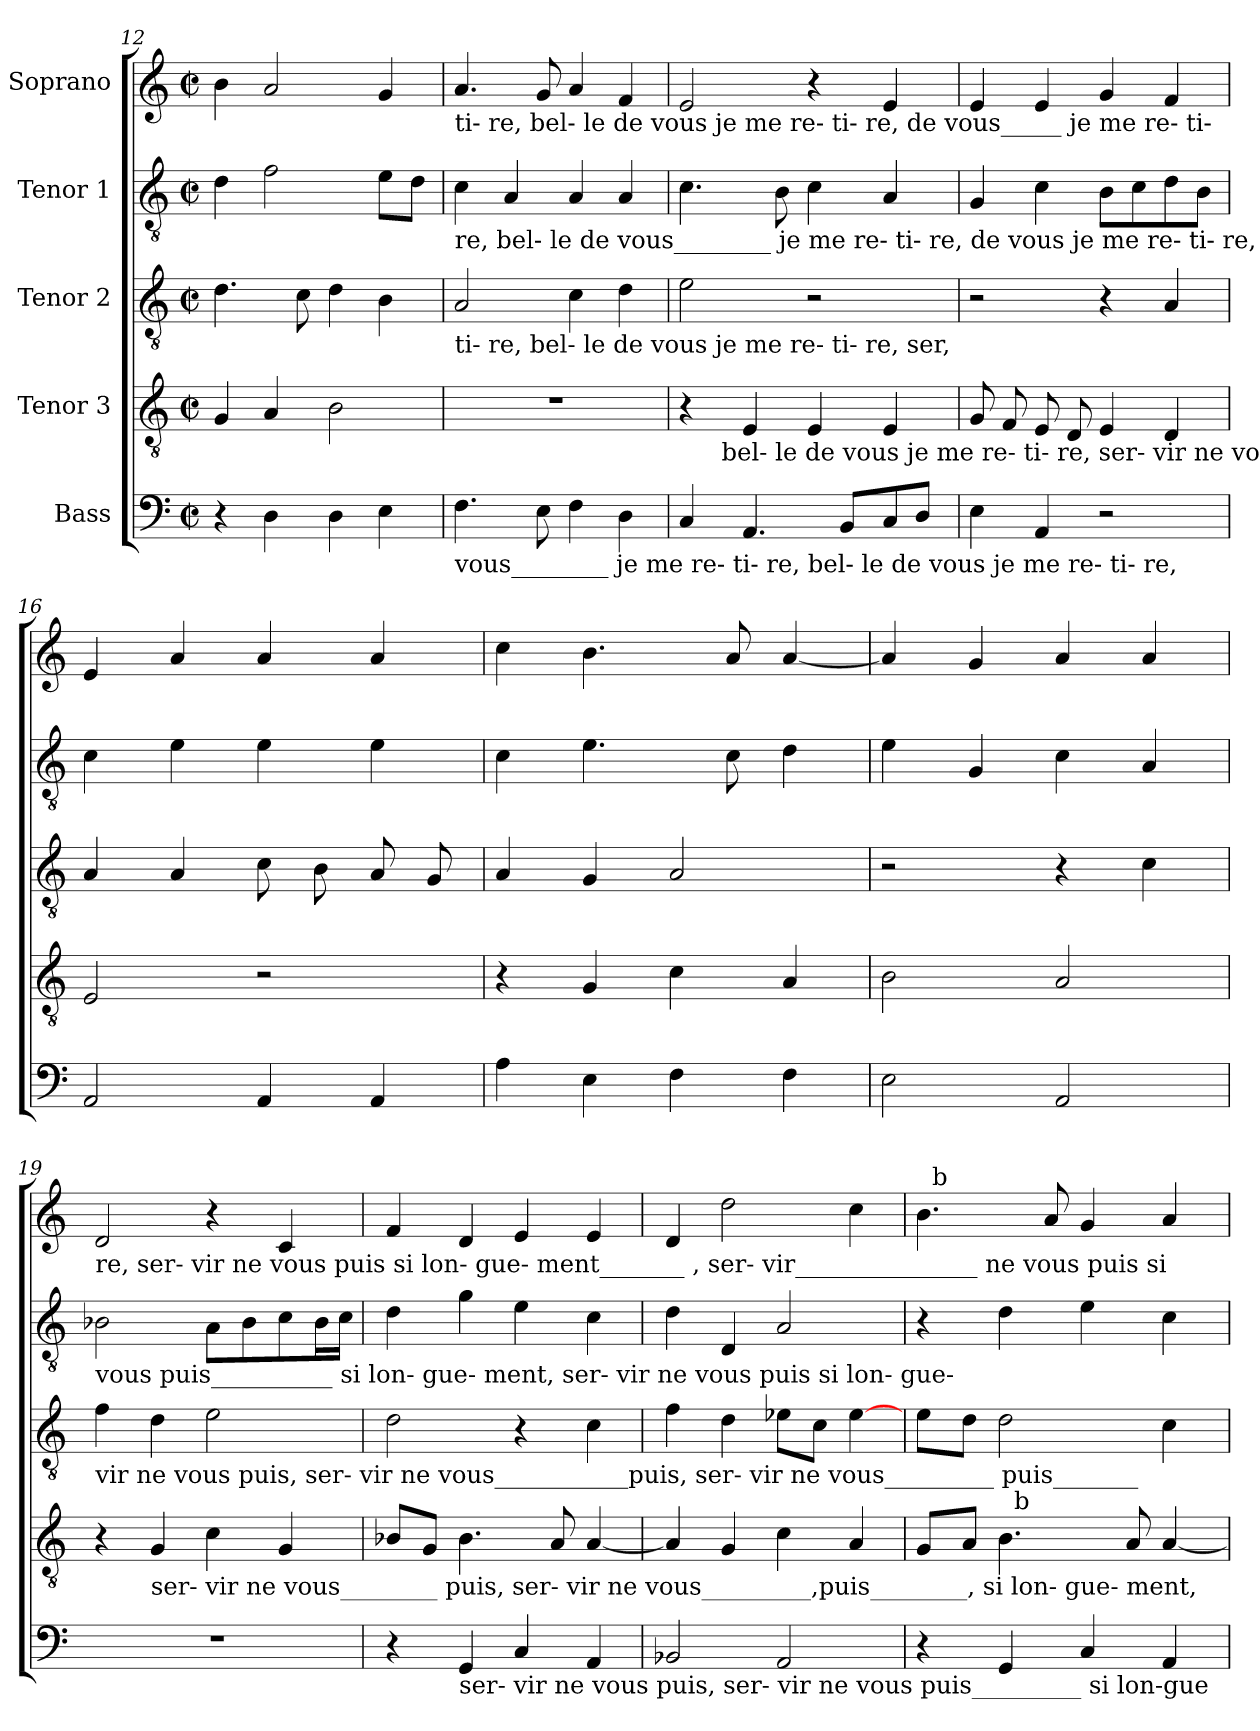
**kern	**kern	**kern	**kern	**kern
*part5	*part4	*part3	*part2	*part1
*staff5	*staff4	*staff3	*staff2	*staff1
*I"Bass	*I"Tenor 3	*I"Tenor 2	*I"Tenor 1	*I"Soprano
*clefF4	*clefGv2	*clefGv2	*clefGv2	*clefG2
*k[]	*k[]	*k[]	*k[]	*k[]
*C:	*C:	*C:	*C:	*C:
*M2/2	*M2/2	*M2/2	*M2/2	*M2/2
*met(c|)	*met(c|)	*met(c|)	*met(c|)	*met(c|)
=12	=12	=12	=12	=12
4r	4G/	4.d\	4d\	4b\
4D\	4A/	.	2f\	2a/
.	.	8c\	.	.
4D\	2B\	4d\	.	.
4E\	.	4B\	8e\L	4g/
.	.	.	8d\J	.
!!LO:PB:g=z
=13	=13	=13	=13	=13
!	!	!	!	!LO:TX:b:t=ti-                                  re,                      bel-     le      de    vous   je       me     re-    ti-     re,      de    vous_____  je                 me     re-    ti-
!	!	!	!LO:TX:b:t=re,     bel-   le      de     vous________     je        me    re-     ti-               re,     de    vous   je       me    re-              ti-       re,     ser-  vir      ne	!
!	!	!LO:TX:b:t=ti-                                  re,                                                              bel-   le     de vous je me re-   ti-              re,                                          ser,	!	!
!LO:TX:b:t=vous________   je         me     re-                       ti-      re,                         bel-           le      de     vous   je      me   re-       ti-               re,	!	!	!	!
4.F\	1r	2A/	4c\	4.a/
.	.	.	4A/	.
8E\	.	.	.	8g/
4F\	.	4c\	4A/	4a/
4D\	.	4d\	4A/	4f/
=14	=14	=14	=14	=14
*	*^	*	*	*
4C/	4r	8.ryy	2e\	4.c\	2e/
!	!	!LO:TX:b:t=bel-  le     de     vous je me re- ti-             re,                                           ser-  vir     ne      vous           puis	!	!	!
.	.	2ryy	.	.	.
4.AA/	4E/	.	.	.	.
.	.	.	.	8B\	.
.	4E/	.	2r	4c\	4r
8BB/L	.	.	.	.	.
.	.	4ryy	.	.	.
8C/	4E/	.	.	4A/	4e/
8D/J	.	.	.	.	.
.	.	16ryy	.	.	.
*	*v	*v	*	*	*
=15	=15	=15	=15	=15
4E\	8G/	2r	4G/	4e/
.	8F/	.	.	.
4AA/	8E/	.	4c\	4e/
.	8D/	.	.	.
2r	4E/	4r	8B\L	4g/
.	.	.	8c\	.
.	4D/	4A/	8d\	4f/
.	.	.	8B\J	.
=16	=16	=16	=16	=16
2AA/	2E/	4A/	4c\	4e/
.	.	4A/	4e\	4a/
4AA/	2r	8c\	4e\	4a/
.	.	8B\	.	.
4AA/	.	8A/	4e\	4a/
.	.	8G/	.	.
=17	=17	=17	=17	=17
4A\	4r	4A/	4c\	4cc\
4E\	4G/	4G/	4.e\	4.b\
4F\	4c\	2A/	.	.
.	.	.	8c\	8a/
4F\	4A/	.	4d\	[4a/
=18	=18	=18	=18	=18
2E\	2B\	2r	4e\	4a/]
.	.	.	4G/	4g/
2AA/	2A/	4r	4c\	4a/
.	.	4c\	4A/	4a/
!!LO:LB:g=z
=19	=19	=19	=19	=19
!	!	!	!	!LO:TX:b:t=re,                     ser-     vir     ne    vous   puis    si     lon-           gue-     ment_______ ,   ser-     vir_______________   ne     vous    puis si
!	!	!	!LO:TX:b:t=vous        puis__________    si      lon-                       gue- ment,                    ser-   vir     ne     vous   puis   si     lon-                                gue-	!
!	!	!LO:TX:b:t=vir    ne    vous            puis,                    ser-     vir     ne    vous___________puis,          ser-     vir     ne     vous_________   puis_______	!	!
1r	4r	4f\	2B-X\	2d/
!	!LO:TX:b:t=ser- vir      ne        vous________  puis,            ser-  vir      ne       vous_________,puis________,     si                 lon-  gue-   ment,	!	!	!
.	4G/	4d\	.	.
.	4c\	2e\	8A\L	4r
.	.	.	8B-\	.
.	4G/	.	8c\	4c/
.	.	.	16B-\L	.
.	.	.	16c\JJ	.
=20	=20	=20	=20	=20
4r	8B-X/L	2d\	4d\	4f/
.	8G/J	.	.	.
!LO:TX:b:t=ser-  vir     ne       vous          puis,                     ser-   vir     ne      vous          puis_________    si      lon-gue	!	!	!	!
4GG/	4.B-\	.	4g\	4d/
4C/	.	4r	4e\	4e/
.	8A/	.	.	.
4AA/	[4A/	4c\	4c\	4e/
=21	=21	=21	=21	=21
2BB-X/	4A/]	4f\	4d\	4d/
.	4G/	4d\	4D/	2dd\
2AA/	4c\	8e-X\L	2A/	.
.	.	8c\J	.	.
.	4A/	[4e-\	.	4cc\
=22	=22	=22	=22	=22
*	*^	*	*	*^
4r	8G/L	4ryy	8e\L	4r	4.b\	32ryy
!	!	!	!	!	!	!LO:TX:a:t=b
.	.	.	.	.	.	2ryy
.	8A/J	.	8d\J	.	.	.
4GG/	4.B\	32ryy	2d\	4d\	.	.
!	!	!LO:TX:a:t=b	!	!	!	!
.	.	2ryy	.	.	.	.
.	.	.	.	.	8a/	.
4C/	.	.	.	4e\	4g/	.
.	.	.	.	.	.	4...ryy
.	8A/	.	.	.	.	.
4AA/	[4A/	.	4c\	4c\	4a/	.
.	.	8..ryy	.	.	.	.
*	*v	*v	*	*	*v	*v
=	=	=	=	=
*-	*-	*-	*-	*-
